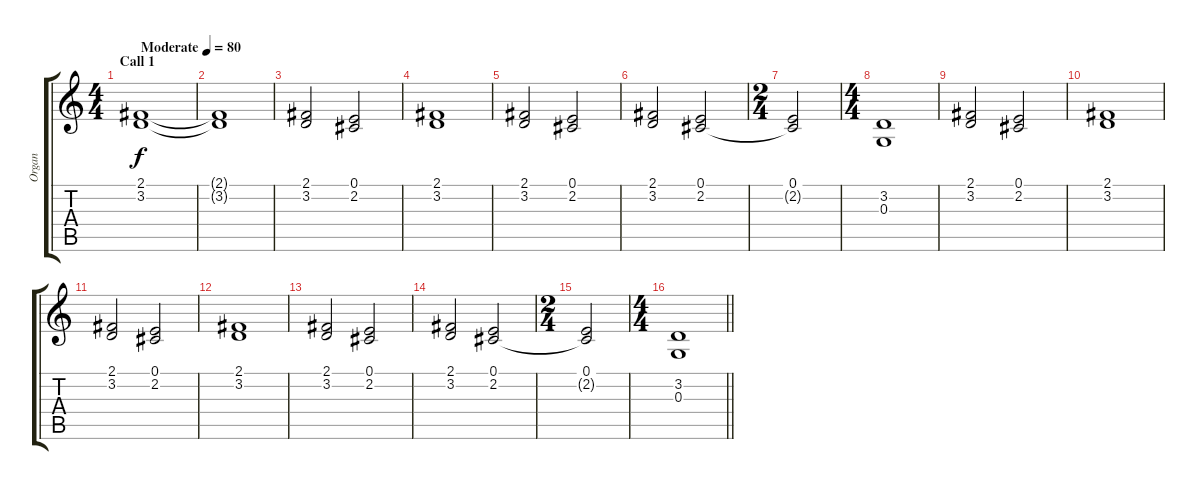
\track ("Organ" "Organ") {instrument percussiveorgan}
\staff {score tabs}
\tuning (E4 B3 G3 D3 A2 E2) {hide}
\ts (4 4)
\section ("" "Call 1")
\tempo (80 "Moderate")
\clef g2
\ks c
(2.1 3.2).1{dy f instrument percussiveorgan} |
(2.1{t} 3.2{t}).1 |
(2.1 3.2).2 (0.1 2.2).2 |
(2.1 3.2).1 |
(2.1 3.2).2 (0.1 2.2).2 |
(2.1 3.2).2 (0.1 2.2).2 |
\ts (2 4)
(0.1 2.2{t}).2 |
\ts (4 4)
(3.2 0.3).1 |
(2.1 3.2).2 (0.1 2.2).2 |
(2.1 3.2).1 |
(2.1 3.2).2 (0.1 2.2).2 |
(2.1 3.2).1 |
(2.1 3.2).2 (0.1 2.2).2 |
(2.1 3.2).2 (0.1 2.2).2 |
\ts (2 4)
(0.1 2.2{t}).2 |
\ts (4 4)
\barLineRight lightlight
(3.2 0.3).1
